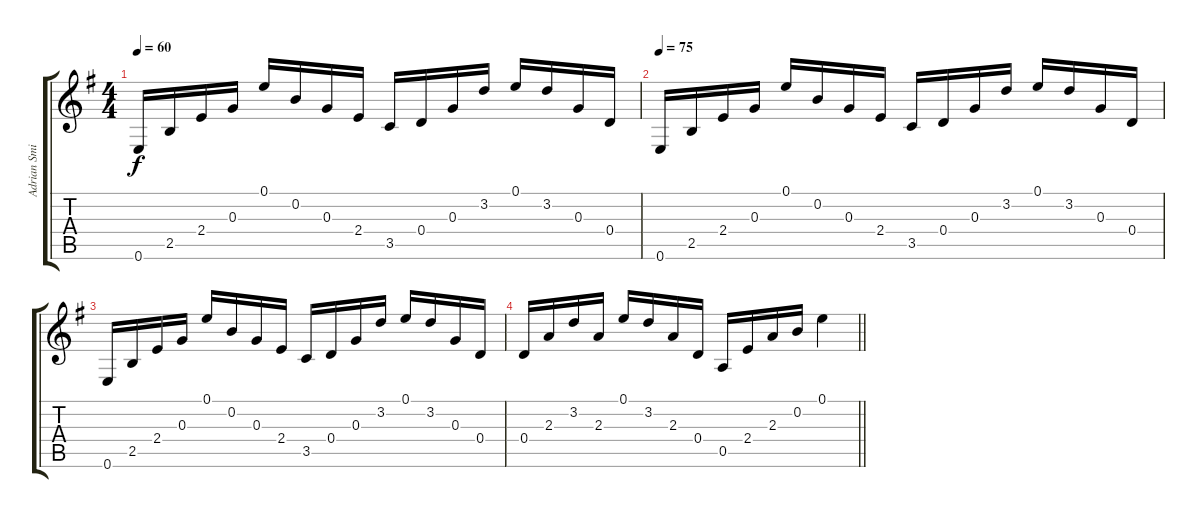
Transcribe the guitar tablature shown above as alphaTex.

\track ("Adrian Smith" "Adrian Smi") {instrument distortionguitar}
\staff {score tabs}
\tuning (E4 B3 G3 D3 A2 E2) {hide}
\ts (4 4)
\tempo 60
\clef g2
\ks g
0.6.16{dy f instrument acousticguitarsteel} 2.5.16 2.4.16 0.3.16 0.1.16 0.2.16 0.3.16 2.4.16 3.5.16 0.4.16 0.3.16 3.2.16 0.1.16 3.2.16 0.3.16 0.4.16 |
\tempo 75
0.6.16 2.5.16 2.4.16 0.3.16 0.1.16 0.2.16 0.3.16 2.4.16 3.5.16 0.4.16 0.3.16 3.2.16 0.1.16 3.2.16 0.3.16 0.4.16 |
0.6.16 2.5.16 2.4.16 0.3.16 0.1.16 0.2.16 0.3.16 2.4.16 3.5.16 0.4.16 0.3.16 3.2.16 0.1.16 3.2.16 0.3.16 0.4.16 |
\barLineRight lightlight
0.4.16 2.3.16 3.2.16 2.3.16 0.1.16 3.2.16 2.3.16 0.4.16 0.5.16 2.4.16 2.3.16 0.2.16 0.1.4
